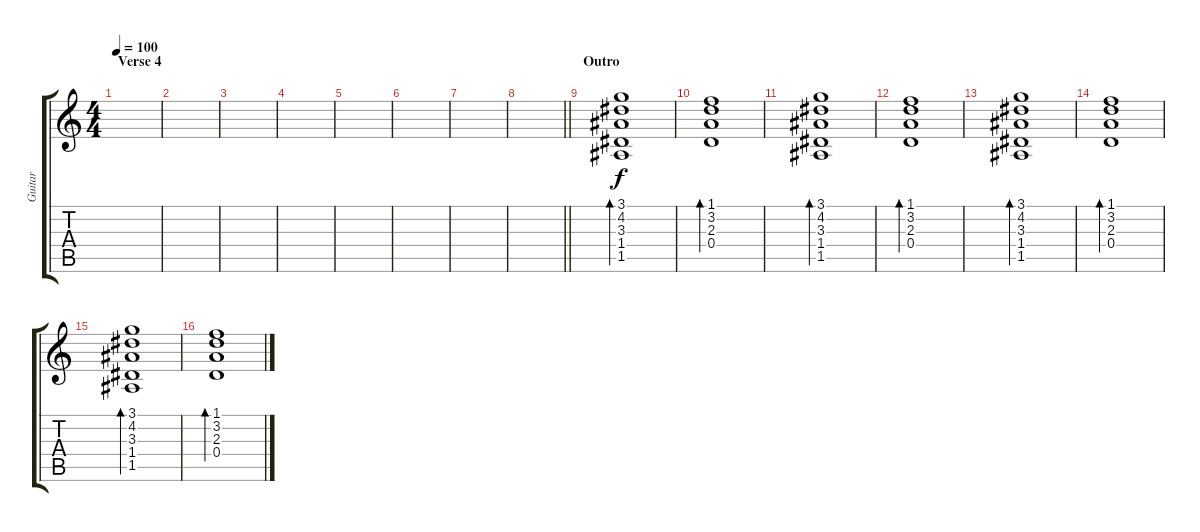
\track ("Guitar" "Guitar") {instrument distortionguitar}
\staff {score tabs}
\tuning (E4 B3 G3 D3 A2 E2) {hide}
\ts (4 4)
\section ("" "Verse 4")
\tempo 100
\clef g2
\ks c
|
|
|
|
|
|
|
\barLineRight lightlight
|
\section ("" "Outro")
(3.1 4.2 3.3 1.4 1.5).1{bd 480} |
(1.1 3.2 2.3 0.4).1{bd 480} |
(3.1 4.2 3.3 1.4 1.5).1{bd 480} |
(1.1 3.2 2.3 0.4).1{bd 480} |
(3.1 4.2 3.3 1.4 1.5).1{bd 480} |
(1.1 3.2 2.3 0.4).1{bd 480} |
(3.1 4.2 3.3 1.4 1.5).1{bd 480} |
(1.1 3.2 2.3 0.4).1{bd 480}
